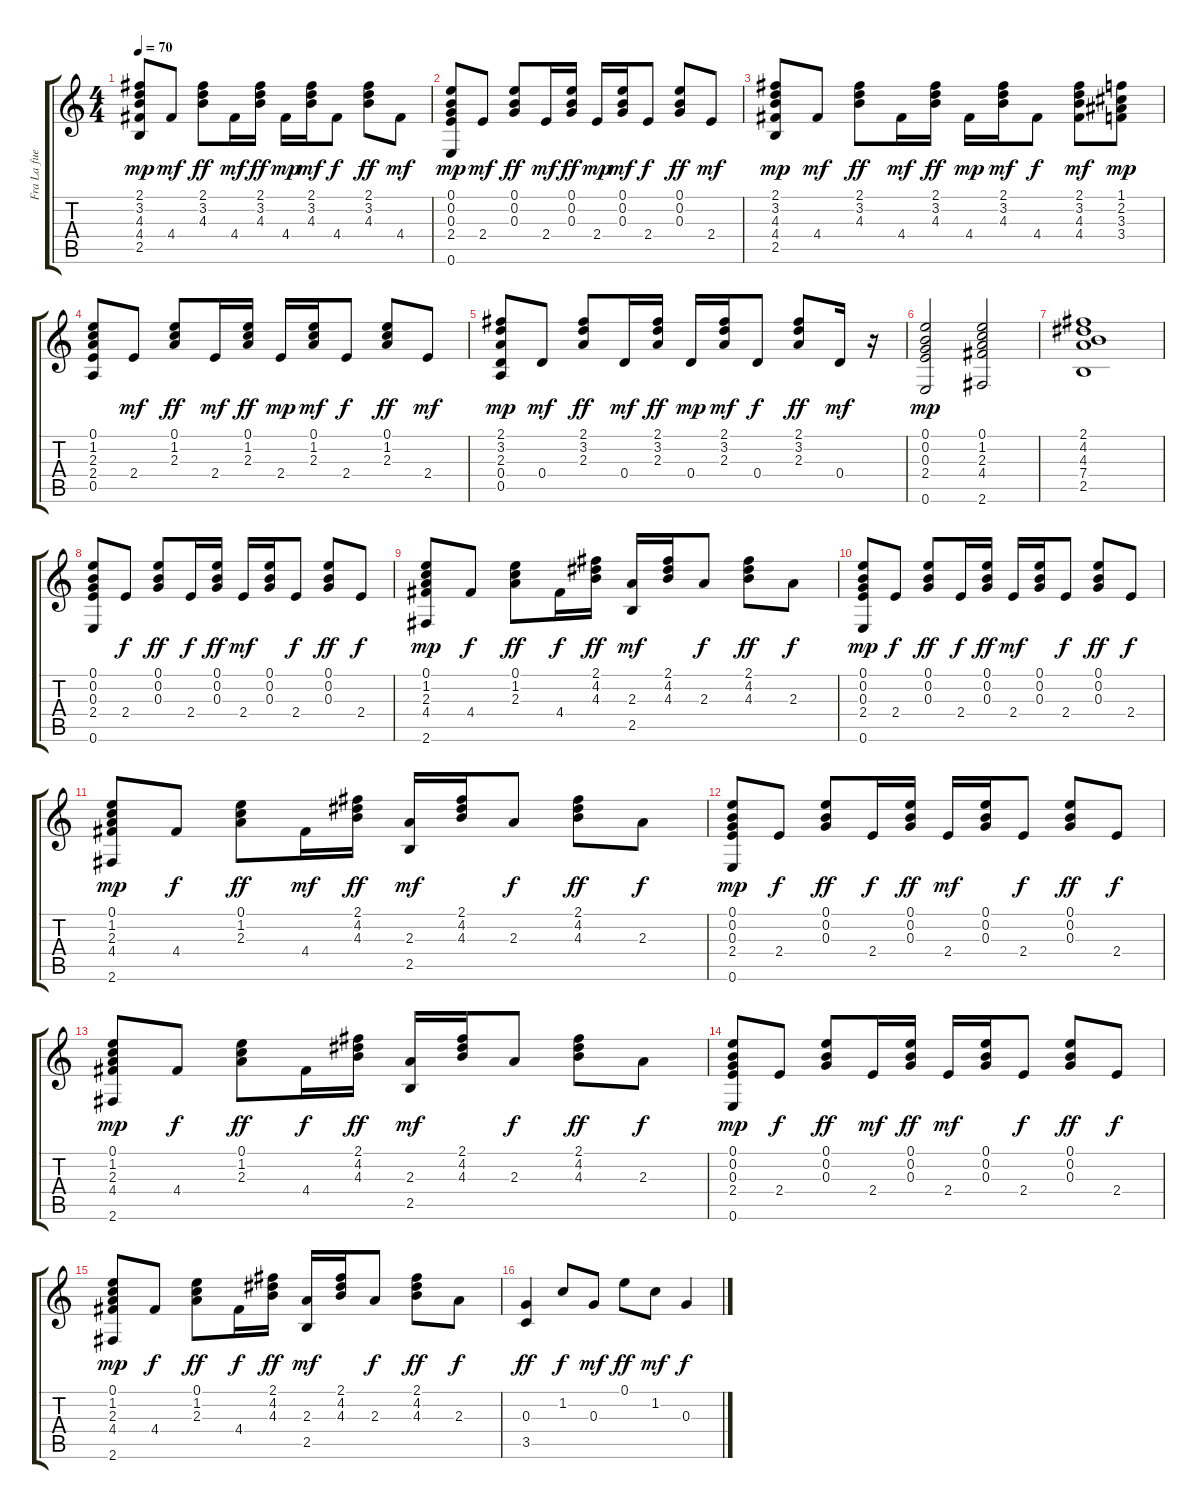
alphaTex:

\track ("Fra La fuente" "Fra La fue") {instrument acousticguitarsteel}
\staff {score tabs}
\tuning (E4 B3 G3 D3 A2 E2) {hide}
\ts (4 4)
\tempo 70
\clef g2
\ks c
(2.1 3.2 4.3 4.4 2.5).8{dy mp} 4.4.8{dy mf} (2.1 3.2 4.3).8{dy ff} 4.4.16{dy mf} (2.1 3.2 4.3).16{dy ff} 4.4.16{dy mp} (2.1 3.2 4.3).16{dy mf} 4.4.8{dy f} (2.1 3.2 4.3).8{dy ff} 4.4.8{dy mf} |
(0.1 0.2 0.3 2.4 0.6).8{dy mp} 2.4.8{dy mf} (0.1 0.2 0.3).8{dy ff} 2.4.16{dy mf} (0.1 0.2 0.3).16{dy ff} 2.4.16{dy mp} (0.1 0.2 0.3).16{dy mf} 2.4.8{dy f} (0.1 0.2 0.3).8{dy ff} 2.4.8{dy mf} |
(2.1 3.2 4.3 4.4 2.5).8{dy mp} 4.4.8{dy mf} (2.1 3.2 4.3).8{dy ff} 4.4.16{dy mf} (2.1 3.2 4.3).16{dy ff} 4.4.16{dy mp} (2.1 3.2 4.3).16{dy mf} 4.4.8{dy f} (2.1 3.2 4.3 4.4).8{dy mf} (1.1 2.2 3.3 3.4).8{dy mp} |
(0.1 1.2 2.3 2.4 0.5).8 2.4.8{dy mf} (0.1 1.2 2.3).8{dy ff} 2.4.16{dy mf} (0.1 1.2 2.3).16{dy ff} 2.4.16{dy mp} (0.1 1.2 2.3).16{dy mf} 2.4.8{dy f} (0.1 1.2 2.3).8{dy ff} 2.4.8{dy mf} |
(2.1 3.2 2.3 0.4 0.5).8{dy mp} 0.4.8{dy mf} (2.1 3.2 2.3).8{dy ff} 0.4.16{dy mf} (2.1 3.2 2.3).16{dy ff} 0.4.16{dy mp} (2.1 3.2 2.3).16{dy mf} 0.4.8{dy f} (2.1 3.2 2.3).8{dy ff} 0.4.16{dy mf} r.16 |
(0.1 0.2 0.3 2.4 0.6).2{dy mp} (0.1 1.2 2.3 4.4 2.6).2 |
(2.1 4.2 4.3 7.4 2.5).1 |
(0.1 0.2 0.3 2.4 0.6).8 2.4.8{dy f} (0.1 0.2 0.3).8{dy ff} 2.4.16{dy f} (0.1 0.2 0.3).16{dy ff} 2.4.16{dy mf} (0.1 0.2 0.3).16 2.4.8{dy f} (0.1 0.2 0.3).8{dy ff} 2.4.8{dy f} |
(0.1 1.2 2.3 4.4 2.6).8{dy mp} 4.4.8{dy f} (0.1 1.2 2.3).8{dy ff} 4.4.16{dy f} (2.1 4.2 4.3).16{dy ff} (2.3 2.5).16{dy mf} (2.1 4.2 4.3).16 2.3.8{dy f} (2.1 4.2 4.3).8{dy ff} 2.3.8{dy f} |
(0.1 0.2 0.3 2.4 0.6).8{dy mp} 2.4.8{dy f} (0.1 0.2 0.3).8{dy ff} 2.4.16{dy f} (0.1 0.2 0.3).16{dy ff} 2.4.16{dy mf} (0.1 0.2 0.3).16 2.4.8{dy f} (0.1 0.2 0.3).8{dy ff} 2.4.8{dy f} |
(0.1 1.2 2.3 4.4 2.6).8{dy mp} 4.4.8{dy f} (0.1 1.2 2.3).8{dy ff} 4.4.16{dy mf} (2.1 4.2 4.3).16{dy ff} (2.3 2.5).16{dy mf} (2.1 4.2 4.3).16 2.3.8{dy f} (2.1 4.2 4.3).8{dy ff} 2.3.8{dy f} |
(0.1 0.2 0.3 2.4 0.6).8{dy mp} 2.4.8{dy f} (0.1 0.2 0.3).8{dy ff} 2.4.16{dy f} (0.1 0.2 0.3).16{dy ff} 2.4.16{dy mf} (0.1 0.2 0.3).16 2.4.8{dy f} (0.1 0.2 0.3).8{dy ff} 2.4.8{dy f} |
(0.1 1.2 2.3 4.4 2.6).8{dy mp} 4.4.8{dy f} (0.1 1.2 2.3).8{dy ff} 4.4.16{dy f} (2.1 4.2 4.3).16{dy ff} (2.3 2.5).16{dy mf} (2.1 4.2 4.3).16 2.3.8{dy f} (2.1 4.2 4.3).8{dy ff} 2.3.8{dy f} |
(0.1 0.2 0.3 2.4 0.6).8{dy mp} 2.4.8{dy f} (0.1 0.2 0.3).8{dy ff} 2.4.16{dy mf} (0.1 0.2 0.3).16{dy ff} 2.4.16{dy mf} (0.1 0.2 0.3).16 2.4.8{dy f} (0.1 0.2 0.3).8{dy ff} 2.4.8{dy f} |
(0.1 1.2 2.3 4.4 2.6).8{dy mp} 4.4.8{dy f} (0.1 1.2 2.3).8{dy ff} 4.4.16{dy f} (2.1 4.2 4.3).16{dy ff} (2.3 2.5).16{dy mf} (2.1 4.2 4.3).16 2.3.8{dy f} (2.1 4.2 4.3).8{dy ff} 2.3.8{dy f} |
(0.3 3.5).4{dy ff} 1.2.8{dy f} 0.3.8{dy mf} 0.1.8{dy ff} 1.2.8{dy mf} 0.3.4{dy f}
